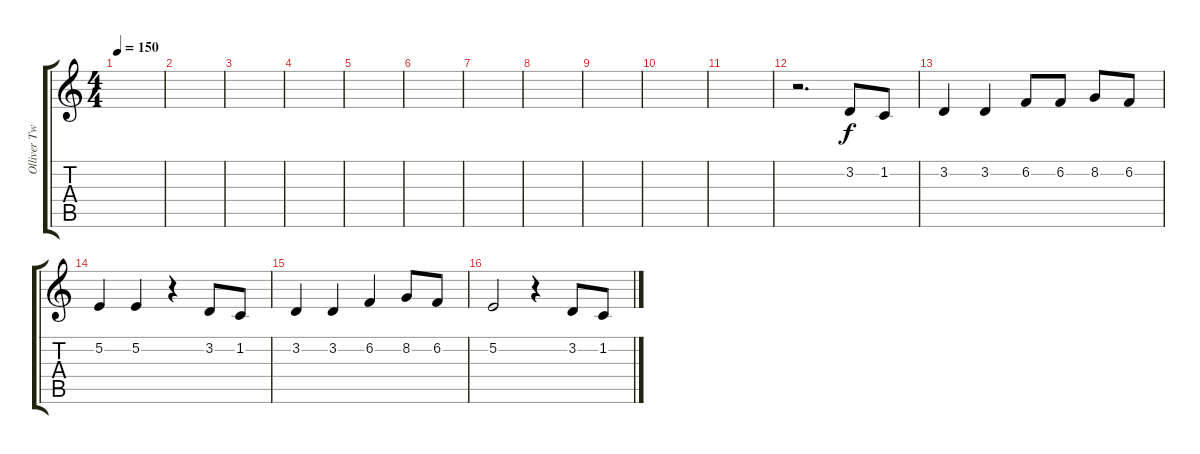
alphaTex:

\track ("Olliver Twisted" "Olliver Tw") {instrument sopranosax}
\staff {score tabs}
\tuning (E4 B3 G3 D3 A2 E2) {hide}
\ts (4 4)
\tempo 150
\clef g2
\ks c
|
|
|
|
|
|
|
|
|
|
|
r.2{d} 3.2.8 1.2.8 |
3.2.4 3.2.4 6.2.8 6.2.8 8.2.8 6.2.8 |
5.2.4 5.2.4 r.4 3.2.8 1.2.8 |
3.2.4 3.2.4 6.2.4 8.2.8 6.2.8 |
5.2.2 r.4 3.2.8 1.2.8
